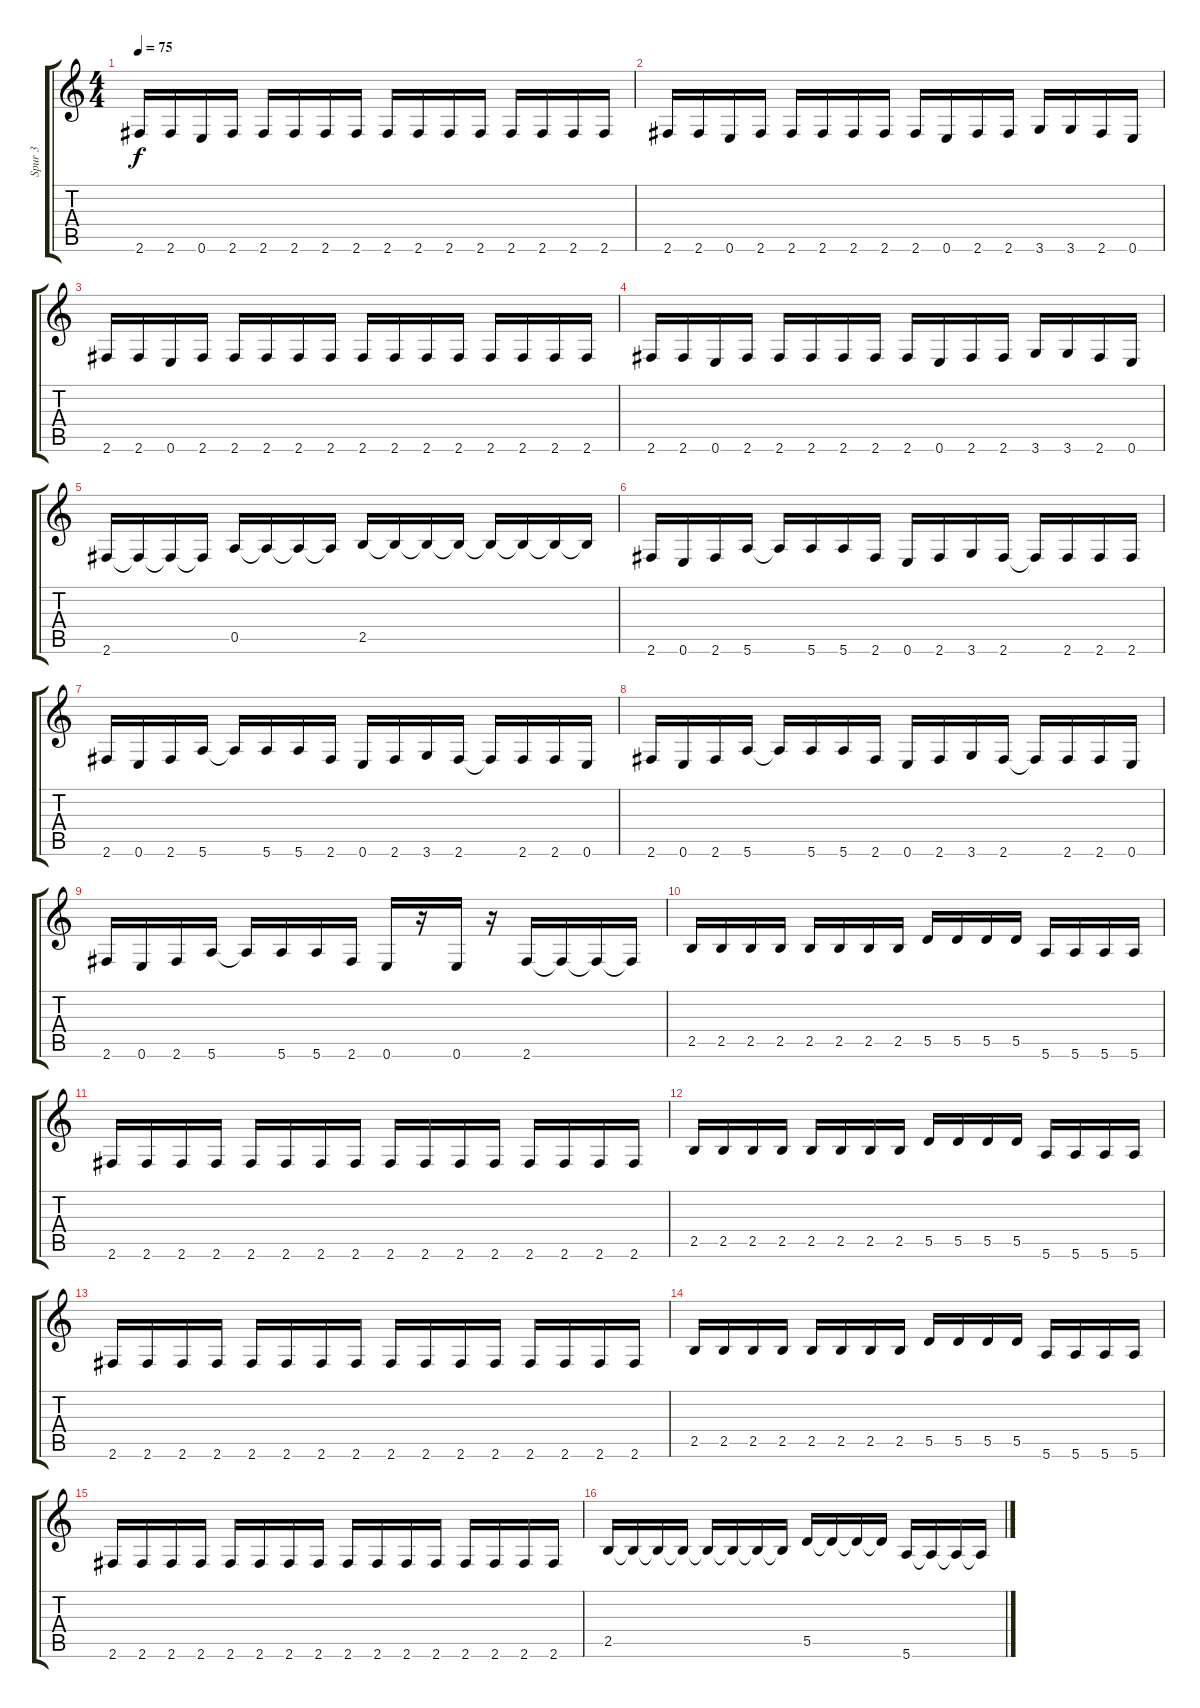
\track ("Spur 3" "Spur 3") {instrument electricbasspick}
\staff {score tabs}
\tuning (E4 B3 G3 D3 A2 E2) {hide}
\ts (4 4)
\tempo 75
\clef g2
\ks c
2.6.16{dy f} 2.6.16 0.6.16 2.6.16 2.6.16 2.6.16 2.6.16 2.6.16 2.6.16 2.6.16 2.6.16 2.6.16 2.6.16 2.6.16 2.6.16 2.6.16 |
2.6.16 2.6.16 0.6.16 2.6.16 2.6.16 2.6.16 2.6.16 2.6.16 2.6.16 0.6.16 2.6.16 2.6.16 3.6.16 3.6.16 2.6.16 0.6.16 |
2.6.16 2.6.16 0.6.16 2.6.16 2.6.16 2.6.16 2.6.16 2.6.16 2.6.16 2.6.16 2.6.16 2.6.16 2.6.16 2.6.16 2.6.16 2.6.16 |
2.6.16 2.6.16 0.6.16 2.6.16 2.6.16 2.6.16 2.6.16 2.6.16 2.6.16 0.6.16 2.6.16 2.6.16 3.6.16 3.6.16 2.6.16 0.6.16 |
2.6.16 2.6{t}.16 2.6{t}.16 2.6{t}.16 0.5.16 0.5{t}.16 0.5{t}.16 0.5{t}.16 2.5.16 2.5{t}.16 2.5{t}.16 2.5{t}.16 2.5{t}.16 2.5{t}.16 2.5{t}.16 2.5{t}.16 |
2.6.16 0.6.16 2.6.16 5.6.16 5.6{t}.16 5.6.16 5.6.16 2.6.16 0.6.16 2.6.16 3.6.16 2.6.16 2.6{t}.16 2.6.16 2.6.16 2.6.16 |
2.6.16 0.6.16 2.6.16 5.6.16 5.6{t}.16 5.6.16 5.6.16 2.6.16 0.6.16 2.6.16 3.6.16 2.6.16 2.6{t}.16 2.6.16 2.6.16 0.6.16 |
2.6.16 0.6.16 2.6.16 5.6.16 5.6{t}.16 5.6.16 5.6.16 2.6.16 0.6.16 2.6.16 3.6.16 2.6.16 2.6{t}.16 2.6.16 2.6.16 0.6.16 |
2.6.16 0.6.16 2.6.16 5.6.16 5.6{t}.16 5.6.16 5.6.16 2.6.16 0.6.16 r.16 0.6.16 r.16 2.6.16 2.6{t}.16 2.6{t}.16 2.6{t}.16 |
2.5.16 2.5.16 2.5.16 2.5.16 2.5.16 2.5.16 2.5.16 2.5.16 5.5.16 5.5.16 5.5.16 5.5.16 5.6.16 5.6.16 5.6.16 5.6.16 |
2.6.16 2.6.16 2.6.16 2.6.16 2.6.16 2.6.16 2.6.16 2.6.16 2.6.16 2.6.16 2.6.16 2.6.16 2.6.16 2.6.16 2.6.16 2.6.16 |
2.5.16 2.5.16 2.5.16 2.5.16 2.5.16 2.5.16 2.5.16 2.5.16 5.5.16 5.5.16 5.5.16 5.5.16 5.6.16 5.6.16 5.6.16 5.6.16 |
2.6.16 2.6.16 2.6.16 2.6.16 2.6.16 2.6.16 2.6.16 2.6.16 2.6.16 2.6.16 2.6.16 2.6.16 2.6.16 2.6.16 2.6.16 2.6.16 |
2.5.16 2.5.16 2.5.16 2.5.16 2.5.16 2.5.16 2.5.16 2.5.16 5.5.16 5.5.16 5.5.16 5.5.16 5.6.16 5.6.16 5.6.16 5.6.16 |
2.6.16 2.6.16 2.6.16 2.6.16 2.6.16 2.6.16 2.6.16 2.6.16 2.6.16 2.6.16 2.6.16 2.6.16 2.6.16 2.6.16 2.6.16 2.6.16 |
2.5.16 2.5{t}.16 2.5{t}.16 2.5{t}.16 2.5{t}.16 2.5{t}.16 2.5{t}.16 2.5{t}.16 5.5.16 5.5{t}.16 5.5{t}.16 5.5{t}.16 5.6.16 5.6{t}.16 5.6{t}.16 5.6{t}.16
